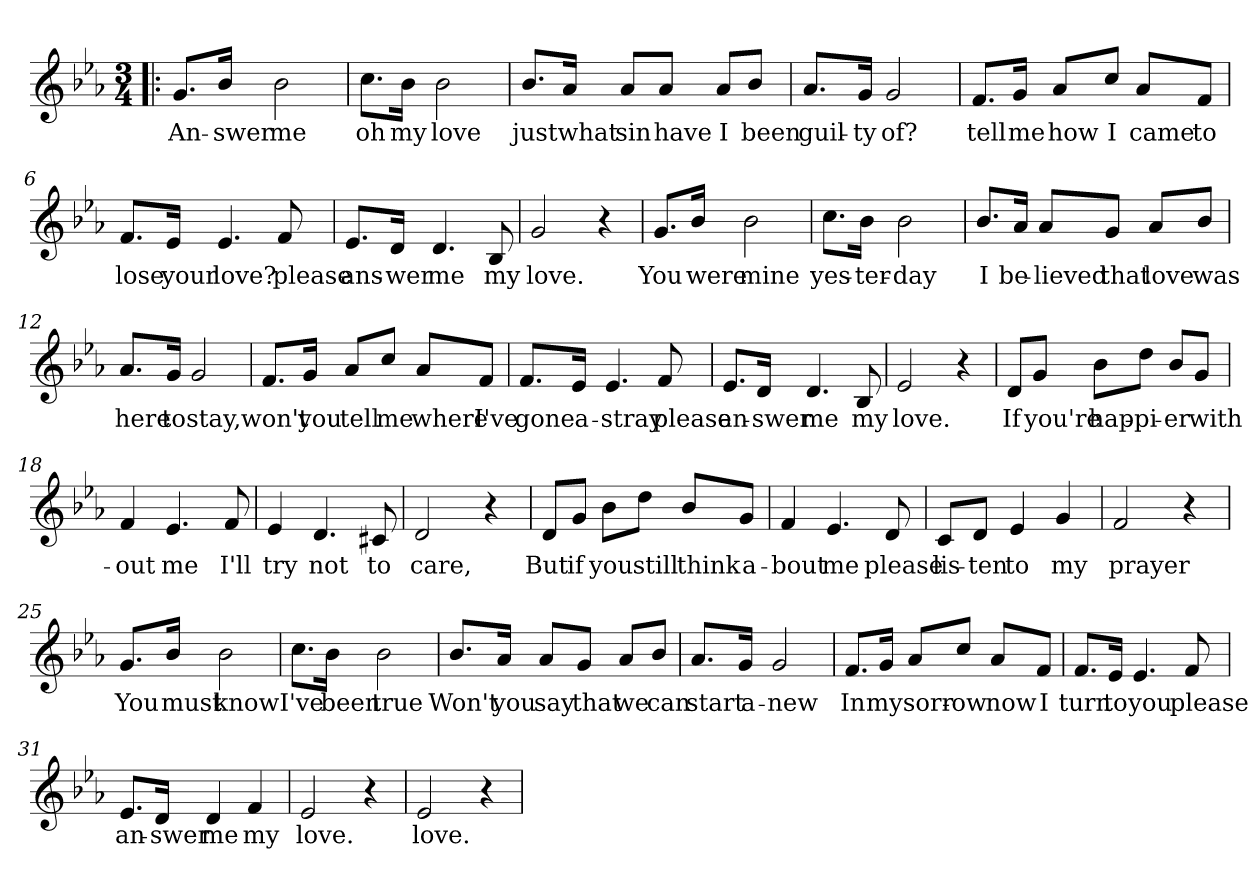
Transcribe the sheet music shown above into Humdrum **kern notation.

**kern	**text
*part1	*part1
*staff1	*staff1
*clefG2	*
*k[b-e-a-]	*
*E-:	*
*M3/4	*
=1!|:	=1!|:
8.g/L	An-
16b-/J	-swer
2b-\	me
=2	=2
8.cc\L	oh
16b-\J	my
2b-\	love
=3	=3
8.b-/L	just
16a-/J	what
8a-/L	sin
8a-/J	have
8a-/L	I
8b-/J	been
=4	=4
8.a-/L	guil-
16g/J	-ty
2g/	of?
!!LO:LB:g=z
=5	=5
8.f/L	tell
16g/J	me
8a-/L	how
8cc/J	I
8a-/L	came
8f/J	to
=6	=6
8.f/L	lose
16e-/J	your
4.e-/	love?
8f/	please
=7	=7
8.e-/L	ans-
16d/J	-wer
4.d/	me
8B-/	my
=8	=8
2g/	love.
4r	.
!!LO:LB:g=z
=9	=9
8.g/L	You
16b-/J	were
2b-\	mine
=10	=10
8.cc\L	yes-
16b-\J	-ter-
2b-\	-day
=11	=11
8.b-/L	I
16a-/J	be-
8a-/L	-lieved
8g/J	that
8a-/L	love
8b-/J	was
=12	=12
8.a-/L	here
16g/J	to
2g/	stay,
!!LO:LB:g=z
=13	=13
8.f/L	won't
16g/J	you
8a-/L	tell
8cc/J	me
8a-/L	where
8f/J	I've
=14	=14
8.f/L	gone
16e-/J	a-
4.e-/	-stray
8f/	please
=15	=15
8.e-/L	an-
16d/J	-swer
4.d/	me
8B-/	my
=16	=16
2e-/	love.
4r	.
!!LO:LB:g=z
=17	=17
8d/L	If
8g/J	you're
8b-\L	hap-
8dd\J	-pi-
8b-/L	-er
8g/J	with-
=18	=18
4f/	-out
4.e-/	me
8f/	I'll
=19	=19
4e-/	try
4.d/	not
8c#X/	to
=20	=20
2d/	care,
4r	.
!!LO:LB:g=z
=21	=21
8d/L	But
8g/J	if
8b-\L	you
8dd\J	still
8b-/L	think
8g/J	a-
=22	=22
4f/	-bout
4.e-/	me
8d/	please
=23	=23
8c/L	lis-
8d/J	-ten
4e-/	to
4g/	my
=24	=24
2f/	prayer
4r	.
!!LO:LB:g=z
=25	=25
8.g/L	You
16b-/J	must
2b-\	know
=26	=26
8.cc\L	I've
16b-\J	been
2b-\	true
=27	=27
8.b-/L	Won't
16a-/J	you
8a-/L	say
8g/J	that
8a-/L	we
8b-/J	can
=28	=28
8.a-/L	start
16g/J	a-
2g/	-new
!!LO:LB:g=z
=29	=29
8.f/L	In
16g/J	my
8a-/L	sorr-
8cc/J	-ow
8a-/L	now
8f/J	I
=30	=30
8.f/L	turn
16e-/J	to
4.e-/	you
8f/	please
=31	=31
8.e-/L	an-
16d/J	swer
4d/	me
4f/	my
=32	=32
2e-/	love.
4r	.
=33	=33
2e-/	love.
4r	.
=	=
*-	*-
